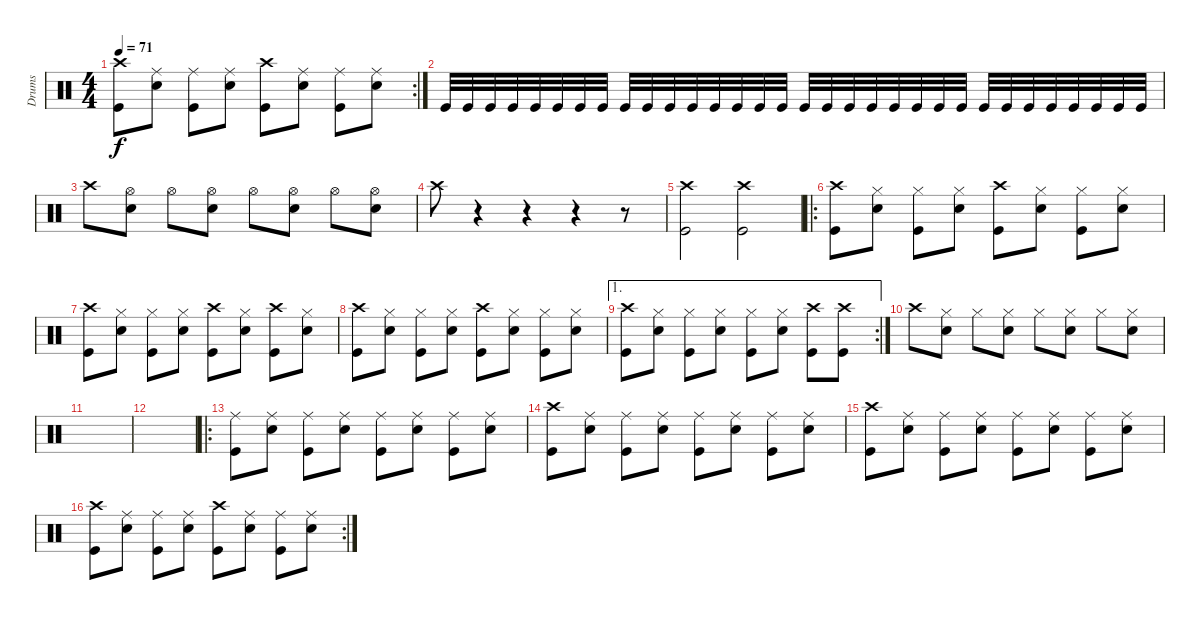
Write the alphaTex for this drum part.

\track ("Drums" "Drums") {instrument percussion}
\staff {score}
\articulation defaults
\rc 2
\ts (4 4)
\tempo 71
\clef neutral
\ks c
("Crash high (hit)" "Kick (hit)").8{dy f} ("Ride (middle)" "Snare (hit) 2").8 ("Ride (middle)" "Kick (hit)").8 ("Ride (middle)" "Snare (hit) 2").8 ("Crash high (hit)" "Kick (hit)").8 ("Ride (middle)" "Snare (hit) 2").8 ("Ride (middle)" "Kick (hit)").8 ("Ride (middle)" "Snare (hit) 2").8 |
"Kick (hit)".32 "Kick (hit)".32 "Kick (hit)".32 "Kick (hit)".32 "Kick (hit)".32 "Kick (hit)".32 "Kick (hit)".32 "Kick (hit)".32 "Kick (hit)".32 "Kick (hit)".32 "Kick (hit)".32 "Kick (hit)".32 "Kick (hit)".32 "Kick (hit)".32 "Kick (hit)".32 "Kick (hit)".32 "Kick (hit)".32 "Kick (hit)".32 "Kick (hit)".32 "Kick (hit)".32 "Kick (hit)".32 "Kick (hit)".32 "Kick (hit)".32 "Kick (hit)".32 "Kick (hit)".32 "Kick (hit)".32 "Kick (hit)".32 "Kick (hit)".32 "Kick (hit)".32 "Kick (hit)".32 "Kick (hit)".32 "Kick (hit)".32 |
"Crash high (hit)".8 ("Hi-Hat (open)" "Snare (hit) 2").8 "Hi-Hat (open)".8 ("Hi-Hat (open)" "Snare (hit) 2").8 "Hi-Hat (open)".8 ("Hi-Hat (open)" "Snare (hit) 2").8 "Hi-Hat (open)".8 ("Hi-Hat (open)" "Snare (hit) 2").8 |
"Crash high (hit)".8 r.4 r.4 r.4 r.8 |
("Crash high (hit)" "Kick (hit)").2 ("Crash high (hit)" "Kick (hit)").2 |
\ro
("Crash high (hit)" "Kick (hit)").8 ("Hi-Hat (closed)" "Snare (hit) 2").8 ("Hi-Hat (closed)" "Kick (hit)").8 ("Hi-Hat (closed)" "Snare (hit) 2").8 ("Crash high (hit)" "Kick (hit)").8 ("Hi-Hat (closed)" "Snare (hit) 2").8 ("Hi-Hat (closed)" "Kick (hit)").8 ("Hi-Hat (closed)" "Snare (hit) 2").8 |
("Crash high (hit)" "Kick (hit)").8 ("Hi-Hat (closed)" "Snare (hit) 2").8 ("Hi-Hat (closed)" "Kick (hit)").8 ("Hi-Hat (closed)" "Snare (hit) 2").8 ("Crash high (hit)" "Kick (hit)").8 ("Hi-Hat (closed)" "Snare (hit) 2").8 ("Crash high (hit)" "Kick (hit)").8 ("Hi-Hat (closed)" "Snare (hit) 2").8 |
("Crash high (hit)" "Kick (hit)").8 ("Hi-Hat (closed)" "Snare (hit) 2").8 ("Hi-Hat (closed)" "Kick (hit)").8 ("Hi-Hat (closed)" "Snare (hit) 2").8 ("Crash high (hit)" "Kick (hit)").8 ("Hi-Hat (closed)" "Snare (hit) 2").8 ("Hi-Hat (closed)" "Kick (hit)").8 ("Hi-Hat (closed)" "Snare (hit) 2").8 |
\ae 1
\rc 2
("Crash high (hit)" "Kick (hit)").8 ("Hi-Hat (closed)" "Snare (hit) 2").8 ("Hi-Hat (closed)" "Kick (hit)").8 ("Hi-Hat (closed)" "Snare (hit) 2").8 ("Hi-Hat (closed)" "Kick (hit)").8 ("Hi-Hat (closed)" "Snare (hit) 2").8 ("Crash high (hit)" "Kick (hit)").8 ("Crash high (hit)" "Kick (hit)").8 |
"Crash high (hit)".8 ("Hi-Hat (closed)" "Snare (hit) 2").8 "Hi-Hat (closed)".8 ("Hi-Hat (closed)" "Snare (hit) 2").8 "Hi-Hat (closed)".8 ("Hi-Hat (closed)" "Snare (hit) 2").8 "Hi-Hat (closed)".8 ("Hi-Hat (closed)" "Snare (hit) 2").8 |
|
|
\ro
("Ride (middle)" "Kick (hit)").8 ("Ride (middle)" "Snare (hit) 2").8 ("Ride (middle)" "Kick (hit)").8 ("Ride (middle)" "Snare (hit) 2").8 ("Ride (middle)" "Kick (hit)").8 ("Ride (middle)" "Snare (hit) 2").8 ("Ride (middle)" "Kick (hit)").8 ("Ride (middle)" "Snare (hit) 2").8 |
("Crash high (hit)" "Kick (hit)").8 ("Ride (middle)" "Snare (hit) 2").8 ("Ride (middle)" "Kick (hit)").8 ("Ride (middle)" "Snare (hit) 2").8 ("Ride (middle)" "Kick (hit)").8 ("Ride (middle)" "Snare (hit) 2").8 ("Ride (middle)" "Kick (hit)").8 ("Ride (middle)" "Snare (hit) 2").8 |
("Crash high (hit)" "Kick (hit)").8 ("Ride (middle)" "Snare (hit) 2").8 ("Ride (middle)" "Kick (hit)").8 ("Ride (middle)" "Snare (hit) 2").8 ("Ride (middle)" "Kick (hit)").8 ("Ride (middle)" "Snare (hit) 2").8 ("Ride (middle)" "Kick (hit)").8 ("Ride (middle)" "Snare (hit) 2").8 |
\rc 2
("Crash high (hit)" "Kick (hit)").8 ("Ride (middle)" "Snare (hit) 2").8 ("Ride (middle)" "Kick (hit)").8 ("Ride (middle)" "Snare (hit) 2").8 ("Crash high (hit)" "Kick (hit)").8 ("Ride (middle)" "Snare (hit) 2").8 ("Ride (middle)" "Kick (hit)").8 ("Ride (middle)" "Snare (hit) 2").8
